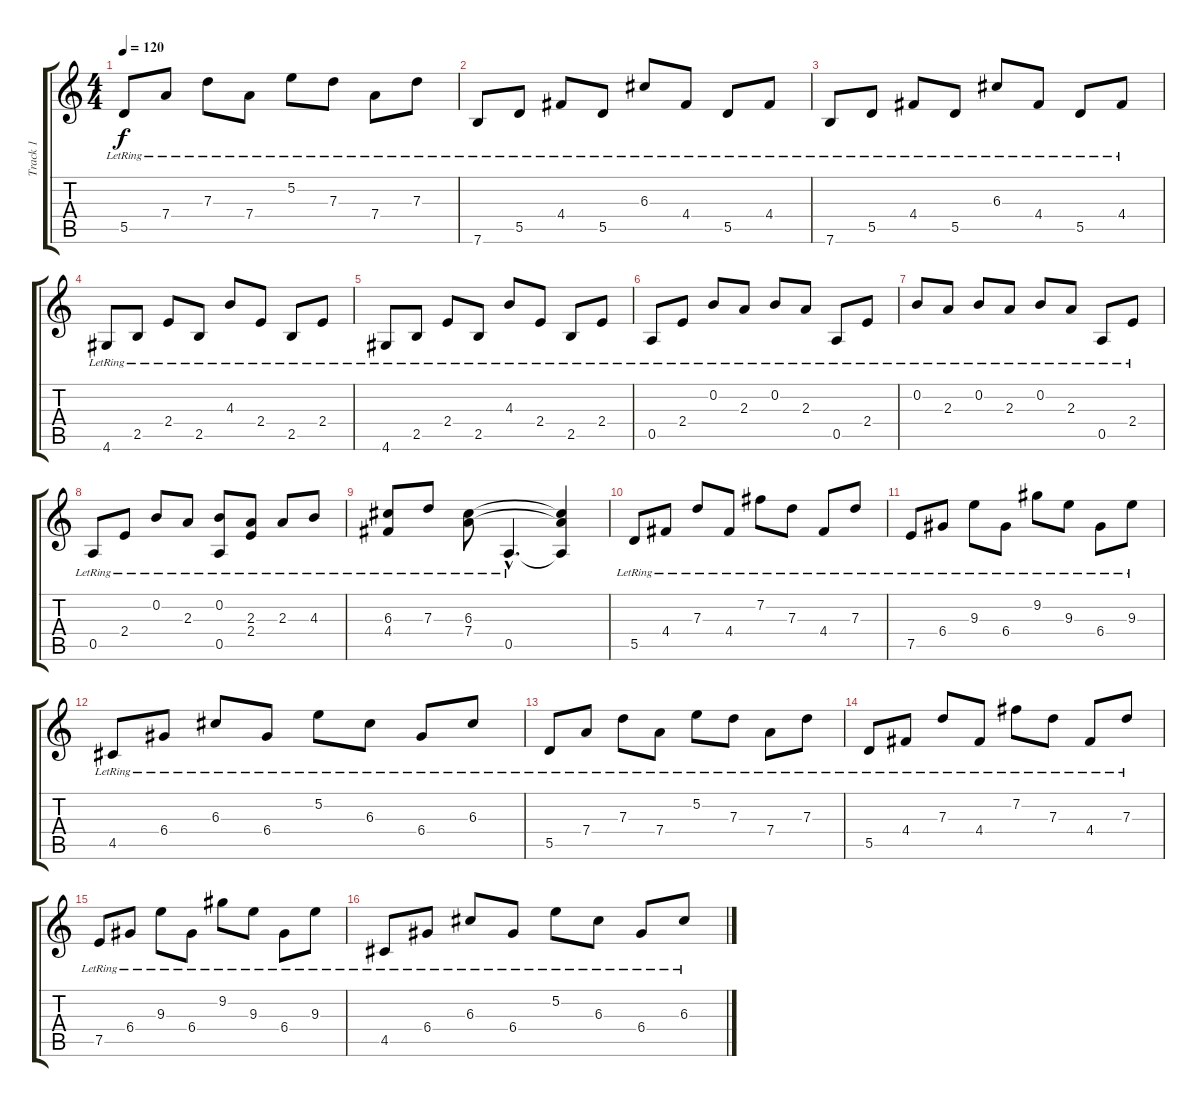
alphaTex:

\track ("Track 1" "Track 1") {instrument acousticguitarsteel}
\staff {score tabs}
\tuning (E4 B3 G3 D3 A2 E2) {hide}
\ts (4 4)
\tempo 120
\clef g2
\ks c
5.5{lr}.8{dy f} 7.4{lr}.8 7.3{lr}.8 7.4{lr}.8 5.2{lr}.8 7.3{lr}.8 7.4{lr}.8 7.3{lr}.8 |
7.6{lr}.8 5.5{lr}.8 4.4{lr}.8 5.5{lr}.8 6.3{lr}.8 4.4{lr}.8 5.5{lr}.8 4.4{lr}.8 |
7.6{lr}.8 5.5{lr}.8 4.4{lr}.8 5.5{lr}.8 6.3{lr}.8 4.4{lr}.8 5.5{lr}.8 4.4{lr}.8 |
4.6{lr}.8 2.5{lr}.8 2.4{lr}.8 2.5{lr}.8 4.3{lr}.8 2.4{lr}.8 2.5{lr}.8 2.4{lr}.8 |
4.6{lr}.8 2.5{lr}.8 2.4{lr}.8 2.5{lr}.8 4.3{lr}.8 2.4{lr}.8 2.5{lr}.8 2.4{lr}.8 |
0.5{lr}.8 2.4{lr}.8 0.2{lr}.8 2.3{lr}.8 0.2{lr}.8 2.3{lr}.8 0.5{lr}.8 2.4{lr}.8 |
0.2{lr}.8 2.3{lr}.8 0.2{lr}.8 2.3{lr}.8 0.2{lr}.8 2.3{lr}.8 0.5{lr}.8 2.4{lr}.8 |
0.5{lr}.8 2.4{lr}.8 0.2{lr}.8 2.3{lr}.8 (0.2 0.5{lr}).8 (2.3 2.4{lr}).8 2.3{lr}.8 4.3{lr}.8 |
(6.3{lr} 4.4{lr}).8 7.3{lr}.8 (6.3{lr} 7.4{lr}).8 0.5{hac lr}.4{d} (6.3{t} 7.4{t} 0.5{t}).4 |
5.5{lr}.8 4.4{lr}.8 7.3{lr}.8 4.4{lr}.8 7.2{lr}.8 7.3{lr}.8 4.4{lr}.8 7.3{lr}.8 |
7.5{lr}.8 6.4{lr}.8 9.3{lr}.8 6.4{lr}.8 9.2{lr}.8 9.3{lr}.8 6.4{lr}.8 9.3{lr}.8 |
4.5{lr}.8 6.4{lr}.8 6.3{lr}.8 6.4{lr}.8 5.2{lr}.8 6.3{lr}.8 6.4{lr}.8 6.3{lr}.8 |
5.5{lr}.8 7.4{lr}.8 7.3{lr}.8 7.4{lr}.8 5.2{lr}.8 7.3{lr}.8 7.4{lr}.8 7.3{lr}.8 |
5.5{lr}.8 4.4{lr}.8 7.3{lr}.8 4.4{lr}.8 7.2{lr}.8 7.3{lr}.8 4.4{lr}.8 7.3{lr}.8 |
7.5{lr}.8 6.4{lr}.8 9.3{lr}.8 6.4{lr}.8 9.2{lr}.8 9.3{lr}.8 6.4{lr}.8 9.3{lr}.8 |
4.5{lr}.8 6.4{lr}.8 6.3{lr}.8 6.4{lr}.8 5.2{lr}.8 6.3{lr}.8 6.4{lr}.8 6.3{lr}.8
